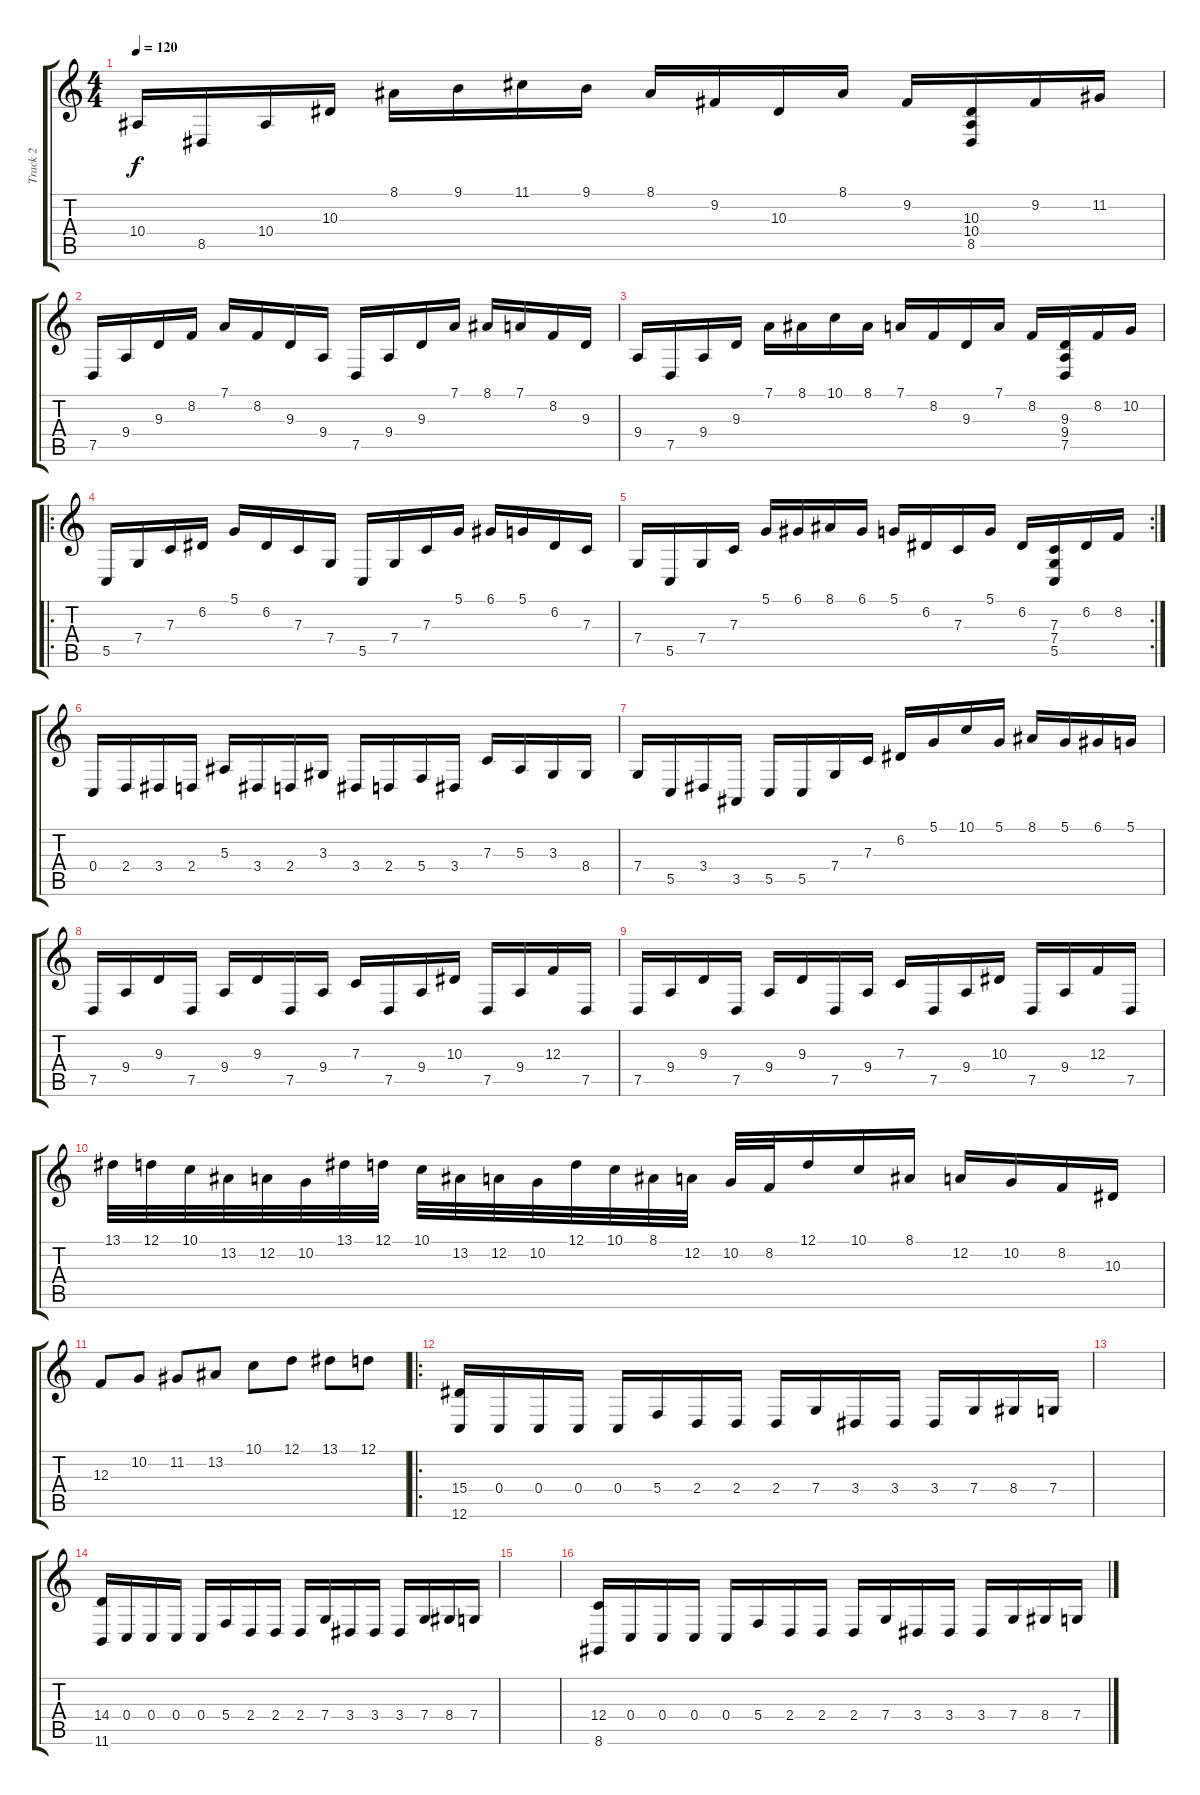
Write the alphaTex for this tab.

\track ("Track 2" "Track 2") {instrument acousticgrandpiano}
\staff {score tabs}
\tuning (D4 A3 F3 C3 G2 C2) {hide}
\ts (4 4)
\tempo 120
\clef g2
\ks c
10.4.16{dy f} 8.5.16 10.4.16 10.3.16 8.1.16 9.1.16 11.1.16 9.1.16 8.1.16 9.2.16 10.3.16 8.1.16 9.2.16 (10.3 10.4 8.5).16 9.2.16 11.2.16 |
7.5.16 9.4.16 9.3.16 8.2.16 7.1.16 8.2.16 9.3.16 9.4.16 7.5.16 9.4.16 9.3.16 7.1.16 8.1.16 7.1.16 8.2.16 9.3.16 |
9.4.16 7.5.16 9.4.16 9.3.16 7.1.16 8.1.16 10.1.16 8.1.16 7.1.16 8.2.16 9.3.16 7.1.16 8.2.16 (9.3 9.4 7.5).16 8.2.16 10.2.16 |
\ro
5.5.16 7.4.16 7.3.16 6.2.16 5.1.16 6.2.16 7.3.16 7.4.16 5.5.16 7.4.16 7.3.16 5.1.16 6.1.16 5.1.16 6.2.16 7.3.16 |
\rc 2
7.4.16 5.5.16 7.4.16 7.3.16 5.1.16 6.1.16 8.1.16 6.1.16 5.1.16 6.2.16 7.3.16 5.1.16 6.2.16 (7.3 7.4 5.5).16 6.2.16 8.2.16 |
0.4.16 2.4.16 3.4.16 2.4.16 5.3.16 3.4.16 2.4.16 3.3.16 3.4.16 2.4.16 5.4.16 3.4.16 7.3.16 5.3.16 3.3.16 8.4.16 |
7.4.16 5.5.16 3.4.16 3.5.16 5.5.16 5.5.16 7.4.16 7.3.16 6.2.16 5.1.16 10.1.16 5.1.16 8.1.16 5.1.16 6.1.16 5.1.16 |
7.5.16 9.4.16 9.3.16 7.5.16 9.4.16 9.3.16 7.5.16 9.4.16 7.3.16 7.5.16 9.4.16 10.3.16 7.5.16 9.4.16 12.3.16 7.5.16 |
7.5.16 9.4.16 9.3.16 7.5.16 9.4.16 9.3.16 7.5.16 9.4.16 7.3.16 7.5.16 9.4.16 10.3.16 7.5.16 9.4.16 12.3.16 7.5.16 |
13.1.32 12.1.32 10.1.32 13.2.32 12.2.32 10.2.32 13.1.32 12.1.32 10.1.32 13.2.32 12.2.32 10.2.32 12.1.32 10.1.32 8.1.32 12.2.32 10.2.32 8.2.32 12.1.16 10.1.16 8.1.16 12.2.16 10.2.16 8.2.16 10.3.16 |
12.3.8 10.2.8 11.2.8 13.2.8 10.1.8 12.1.8 13.1.8 12.1.8 |
\ro
(15.4 12.6).16 0.4.16 0.4.16 0.4.16 0.4.16 5.4.16 2.4.16 2.4.16 2.4.16 7.4.16 3.4.16 3.4.16 3.4.16 7.4.16 8.4.16 7.4.16 |
|
(14.4 11.6).16 0.4.16 0.4.16 0.4.16 0.4.16 5.4.16 2.4.16 2.4.16 2.4.16 7.4.16 3.4.16 3.4.16 3.4.16 7.4.16 8.4.16 7.4.16 |
|
(12.4 8.6).16 0.4.16 0.4.16 0.4.16 0.4.16 5.4.16 2.4.16 2.4.16 2.4.16 7.4.16 3.4.16 3.4.16 3.4.16 7.4.16 8.4.16 7.4.16
